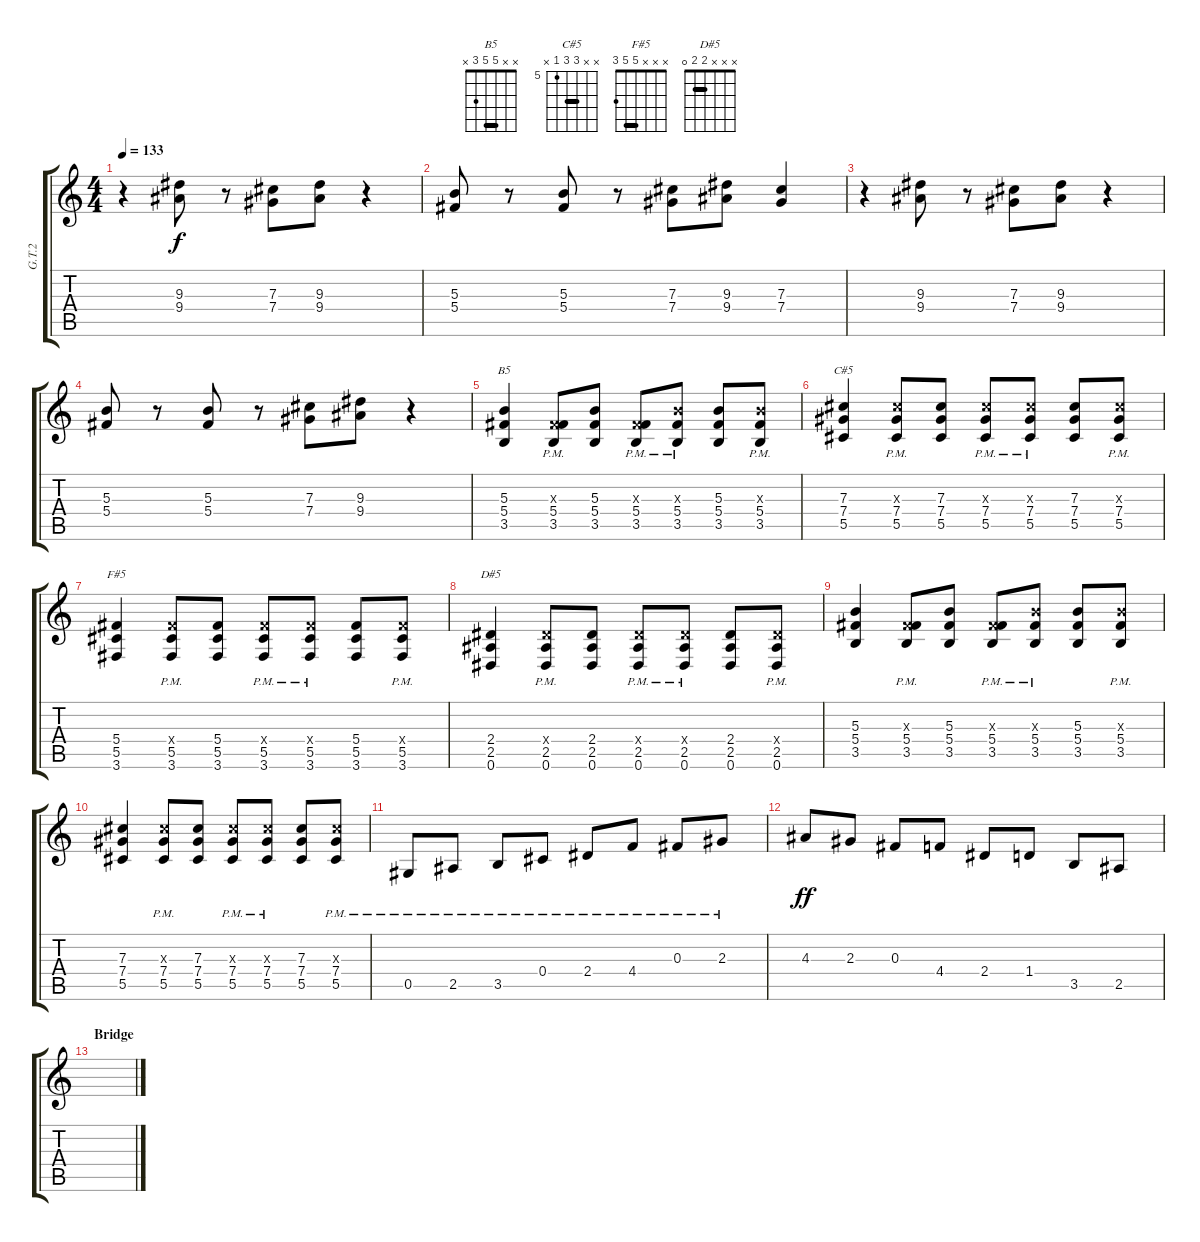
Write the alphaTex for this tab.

\track ("G.T.2" "G.T.2") {instrument distortionguitar}
\staff {score tabs}
\tuning (Eb4 Bb3 Gb3 Db3 Ab2 Eb2) {hide}
\chord ("B5" x x 5 5 3 x) {barre 5}
\chord ("C#5" x x 7 7 5 x) {firstfret 5 barre 7}
\chord ("F#5" x x x 5 5 3) {barre 5}
\chord ("D#5" x x x 2 2 0) {barre 2}
\ts (4 4)
\tempo 133
\clef g2
\ks c
r.4{dy f} (9.3 9.4).8 r.8 (7.3 7.4).8 (9.3 9.4).8 r.4 |
(5.3 5.4).8 r.8 (5.3 5.4).8 r.8 (7.3 7.4).8 (9.3 9.4).8 (7.3 7.4).4 |
r.4 (9.3 9.4).8 r.8 (7.3 7.4).8 (9.3 9.4).8 r.4 |
(5.3 5.4).8 r.8 (5.3 5.4).8 r.8 (7.3 7.4).8 (9.3 9.4).8 r.4 |
(5.3 5.4 3.5).4{ch "B5"} (0.3{x} 5.4{pm} 3.5{pm}).8 (5.3 5.4 3.5).8 (0.3{x} 5.4{pm} 3.5{pm}).8 (5.3{x} 5.4{pm} 3.5{pm}).8 (5.3 5.4 3.5).8 (5.3{x} 5.4{pm} 3.5{pm}).8 |
(7.3 7.4 5.5).4{ch "C#5"} (7.3{x} 7.4{pm} 5.5{pm}).8 (7.3 7.4 5.5).8 (7.3{x} 7.4{pm} 5.5{pm}).8 (7.3{x} 7.4{pm} 5.5{pm}).8 (7.3 7.4 5.5).8 (7.3{x} 7.4{pm} 5.5{pm}).8 |
(5.4 5.5 3.6).4{ch "F#5"} (5.4{x} 5.5{pm} 3.6{pm}).8 (5.4 5.5 3.6).8 (5.4{x} 5.5{pm} 3.6{pm}).8 (5.4{x} 5.5{pm} 3.6{pm}).8 (5.4 5.5 3.6).8 (5.4{x} 5.5{pm} 3.6{pm}).8 |
(2.4 2.5 0.6).4{ch "D#5"} (2.4{x} 2.5{pm} 0.6{pm}).8 (2.4 2.5 0.6).8 (2.4{x} 2.5{pm} 0.6{pm}).8 (2.4{x} 2.5{pm} 0.6{pm}).8 (2.4 2.5 0.6).8 (2.4{x} 2.5{pm} 0.6{pm}).8 |
(5.3 5.4 3.5).4 (0.3{x} 5.4{pm} 3.5{pm}).8 (5.3 5.4 3.5).8 (0.3{x} 5.4{pm} 3.5{pm}).8 (5.3{x} 5.4{pm} 3.5{pm}).8 (5.3 5.4 3.5).8 (5.3{x} 5.4{pm} 3.5{pm}).8 |
(7.3 7.4 5.5).4 (7.3{x} 7.4{pm} 5.5{pm}).8 (7.3 7.4 5.5).8 (7.3{x} 7.4{pm} 5.5{pm}).8 (7.3{x} 7.4{pm} 5.5{pm}).8 (7.3 7.4 5.5).8 (7.3{x} 7.4{pm} 5.5{pm}).8 |
0.5{pm}.8 2.5{pm}.8 3.5{pm}.8 0.4{pm}.8 2.4{pm}.8 4.4{pm}.8 0.3{pm}.8 2.3{pm}.8 |
4.3.8{dy ff} 2.3.8 0.3.8 4.4.8 2.4.8 1.4.8 3.5.8 2.5.8 |
\section ("" "Bridge")
